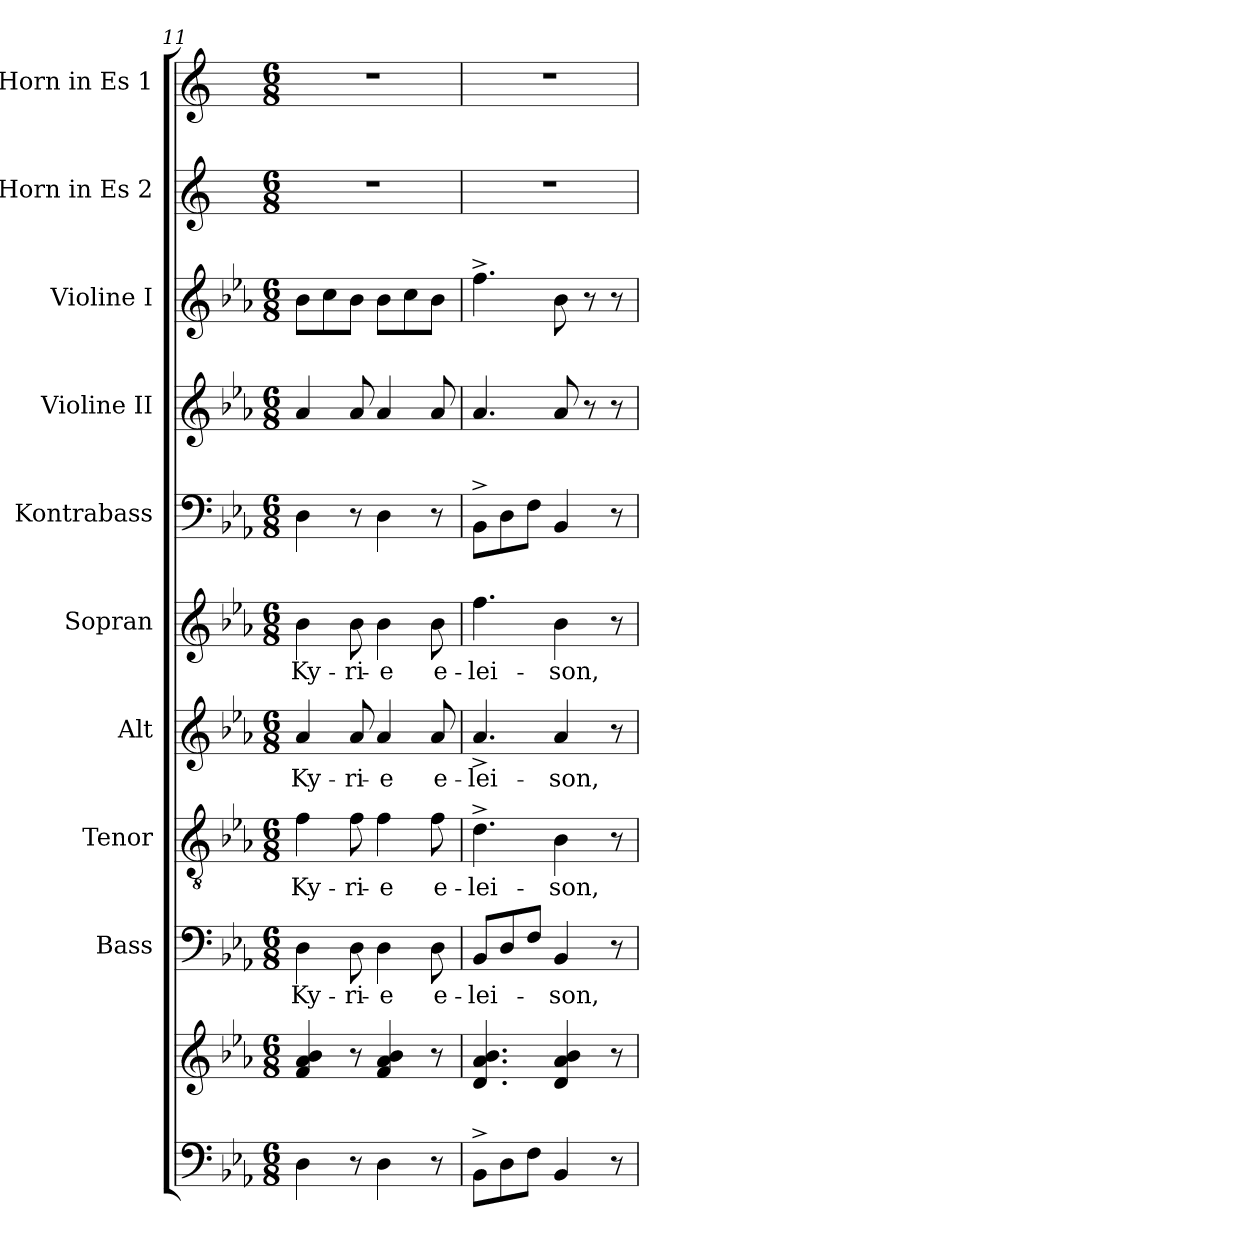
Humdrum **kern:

**kern	**kern	**kern	**text	**kern	**text	**kern	**text	**kern	**text	**kern	**kern	**kern	**kern	**kern
*part10	*part10	*part9	*part9	*part8	*part8	*part7	*part7	*part6	*part6	*part5	*part4	*part3	*part2	*part1
*staff11	*staff10	*staff9	*staff9	*staff8	*staff8	*staff7	*staff7	*staff6	*staff6	*staff5	*staff4	*staff3	*staff2	*staff1
*	*	*I"Bass	*	*I"Tenor	*	*I"Alt	*	*I"Sopran	*	*I"Kontrabass	*I"Violine II	*I"Violine I	*I"Horn in Es 2	*I"Horn in Es 1
*	*	*I'B.	*	*I'T.	*	*I'A.	*	*I'S.	*	*I'Kb.	*I'Vl. II	*I'Vl. I	*I'Hr. Es 2	*I'Hr. Es 1
!!LO:PB:g=z
*clefF4	*clefG2	*clefF4	*	*clefGv2	*	*clefG2	*	*clefG2	*	*clefF4	*clefG2	*clefG2	*clefG2	*clefG2
*	*	*	*	*	*	*	*	*	*	*ITrd7c12	*	*	*ITrd5c9	*ITrd5c9
*k[b-e-a-]	*k[b-e-a-]	*k[b-e-a-]	*	*k[b-e-a-]	*	*k[b-e-a-]	*	*k[b-e-a-]	*	*k[b-e-a-]	*k[b-e-a-]	*k[b-e-a-]	*k[b-e-a-]	*k[b-e-a-]
*E-:	*E-:	*E-:	*	*E-:	*	*E-:	*	*E-:	*	*E-:	*E-:	*E-:	*E-:	*E-:
*M6/8	*M6/8	*M6/8	*	*M6/8	*	*M6/8	*	*M6/8	*	*M6/8	*M6/8	*M6/8	*M6/8	*M6/8
=11	=11	=11	=11	=11	=11	=11	=11	=11	=11	=11	=11	=11	=11	=11
!	!	!	!LO:LY:b	!	!LO:LY:b	!	!LO:LY:b	!	!LO:LY:b	!	!	!	!	!
4D\	4f/ 4a-/ 4b-/	4D\	Ky-	4f\	Ky-	4a-/	Ky-	4b-\	Ky-	4DD\	4a-/	8b-\L	2.r	2.r
.	.	.	.	.	.	.	.	.	.	.	.	8cc\	.	.
!	!	!	!LO:LY:b	!	!LO:LY:b	!	!LO:LY:b	!	!LO:LY:b	!	!	!	!	!
8r	8r	8D\	-ri-	8f\	-ri-	8a-/	-ri-	8b-\	-ri-	8r	8a-/	8b-\J	.	.
!	!	!	!LO:LY:b	!	!LO:LY:b	!	!LO:LY:b	!	!LO:LY:b	!	!	!	!	!
4D\	4f/ 4a-/ 4b-/	4D\	-e	4f\	-e	4a-/	-e	4b-\	-e	4DD\	4a-/	8b-\L	.	.
.	.	.	.	.	.	.	.	.	.	.	.	8cc\	.	.
!	!	!	!LO:LY:b	!	!LO:LY:b	!	!LO:LY:b	!	!LO:LY:b	!	!	!	!	!
8r	8r	8D\	e-	8f\	e-	8a-/	e-	8b-\	e-	8r	8a-/	8b-\J	.	.
=12	=12	=12	=12	=12	=12	=12	=12	=12	=12	=12	=12	=12	=12	=12
!	!	!	!LO:LY:b	!	!LO:LY:b	!	!LO:LY:b	!	!LO:LY:b	!	!	!	!	!
8BB-^>\L	4.d/ 4.a-/ 4.b-/	8BB-/L	-lei-	4.d^>\	-lei-	4.a-^>/	-lei-	4.ff\	-lei-	8BBB-^>\L	4.a-/	4.ff^>\	2.r	2.r
8D\	.	8D/	.	.	.	.	.	.	.	8DD\	.	.	.	.
8F\J	.	8F/J	.	.	.	.	.	.	.	8FF\J	.	.	.	.
!	!	!	!LO:LY:b	!	!LO:LY:b	!	!LO:LY:b	!	!LO:LY:b	!	!	!	!	!
4BB-/	4d/ 4a-/ 4b-/	4BB-/	-son,	4B-\	-son,	4a-/	-son,	4b-\	-son,	4BBB-/	8a-/	8b-\	.	.
.	.	.	.	.	.	.	.	.	.	.	8r	8r	.	.
8r	8r	8r	.	8r	.	8r	.	8r	.	8r	8r	8r	.	.
=	=	=	=	=	=	=	=	=	=	=	=	=	=	=
*-	*-	*-	*-	*-	*-	*-	*-	*-	*-	*-	*-	*-	*-	*-
